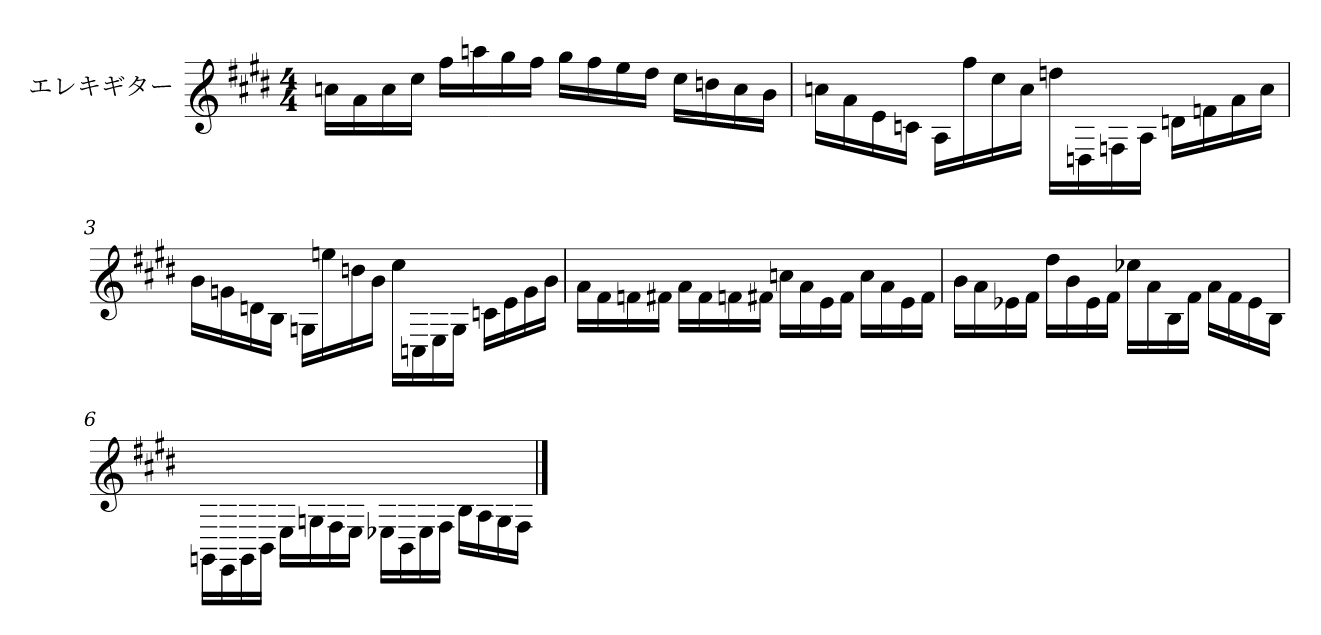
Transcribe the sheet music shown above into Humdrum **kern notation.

**kern
*part1
*staff1
*I"エレキギター
*stria6
*
*k[f#c#g#d#]
*M4/4
*MM120
=1
16cc\LL
16a\
16cc\
16ee\JJ
16aa\LL
16ccc\
16bb\
16aa\JJ
16bb\LL
16aa\
16gg#\
16ff#\JJ
16ee\LL
16dd\
16cc\
16b\JJ
=2
16cc\LL
16a\
16e\
16c\JJ
16A\LL
16aa\
16ee\
16cc\JJ
16ff\LL
16D\
16F\
16A\JJ
16d\LL
16f\
16a\
16cc\JJ
=3
16b\LL
16g\
16d\
16B\JJ
16G\LL
16gg\
16dd\
16b\JJ
16ee\LL
16C\
16E\
16G\JJ
16c\LL
16e\
16g\
16b\JJ
=4
16a\LL
16f#\
16f\
16f#\JJ
16a\LL
16f#\
16f\
16f#\JJ
16cc\LL
16a\
16e\
16f#\JJ
16cc\LL
16a\
16e\
16f#\JJ
=5
16b\LL
16a\
16e-\
16f#\JJ
16ff#\LL
16b\
16e-\
16f#\JJ
16ee-\LL
16a\
16B\
16f#\JJ
16a\LL
16f#\
16e-\
16B\JJ
=6
16GG\LL
16EE\
16GG\
16BB\JJ
16E\LL
16G\
16F#\
16E\JJ
16E-\LL
16BB\
16E-\
16F#\JJ
16B\LL
16A\
16G\
16F#\JJ
==
*-
